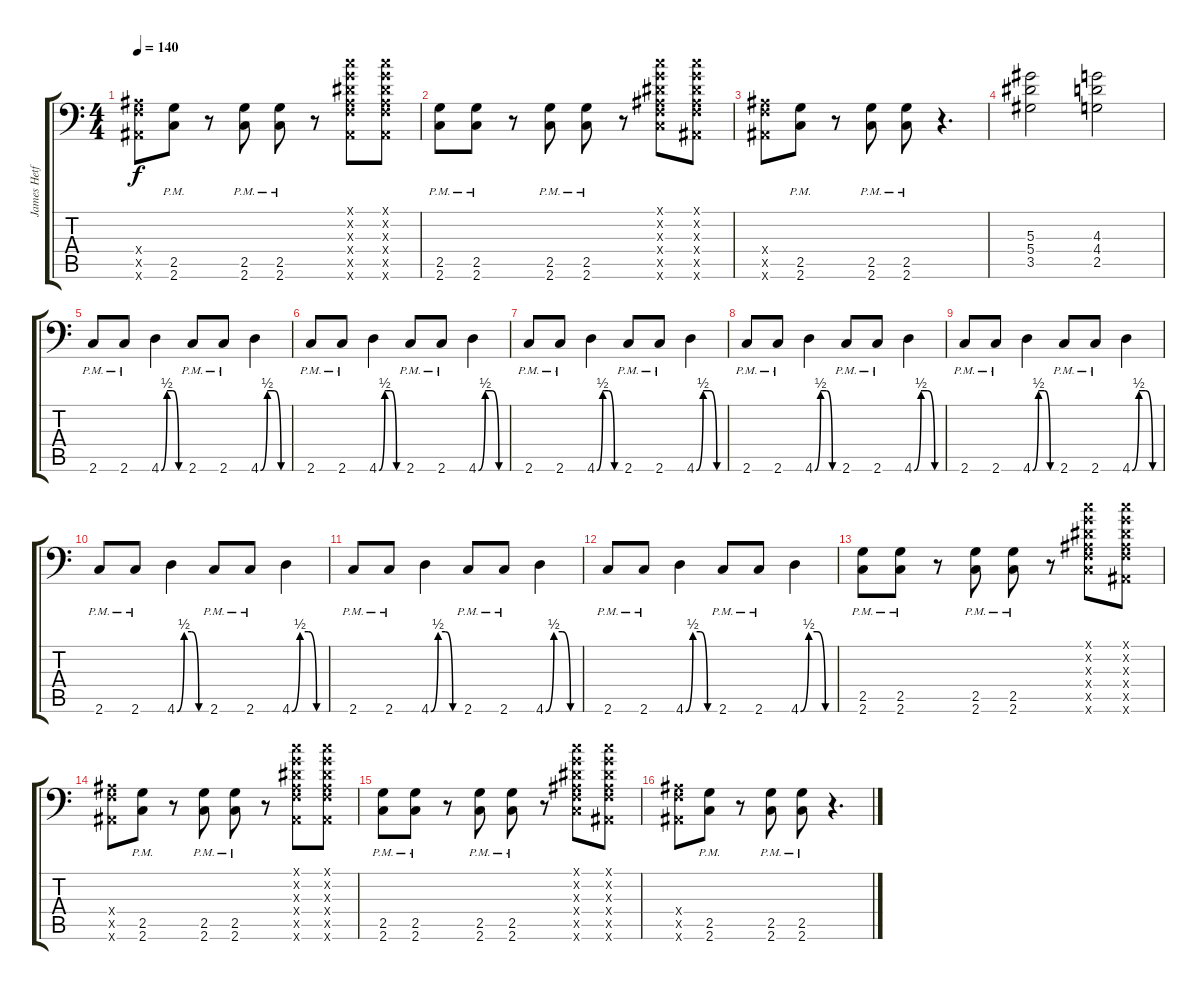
\track ("James Hetfield" "James Hetf") {instrument distortionguitar}
\staff {score tabs}
\tuning (C4 G3 Eb3 Bb2 F2 Bb1) {hide}
\ts (4 4)
\tempo 140
\clef f4
\ks c
(0.4{x} 0.5{x} 0.6{x}).8{dy f} (2.5{pm} 2.6).8 r.8 (2.5{pm} 2.6).8 (2.5{pm} 2.6).8 r.8 (0.1{x} 0.2{x} 0.3{x} 0.4{x} 0.5{x} 0.6{x}).8 (0.1{x} 0.2{x} 0.3{x} 0.4{x} 0.5{x} 0.6{x}).8 |
(2.5{pm} 2.6).8 (2.5{pm} 2.6).8 r.8 (2.5{pm} 2.6).8 (2.5{pm} 2.6).8 r.8 (0.1{x} 0.2{x} 0.3{x} 0.4{x} 0.5{x} 2.6{x}).8 (0.1{x} 0.2{x} 0.3{x} 0.4{x} 0.5{x} 0.6{x}).8 |
(0.4{x} 0.5{x} 0.6{x}).8 (2.5{pm} 2.6).8 r.8 (2.5{pm} 2.6).8 (2.5{pm} 2.6).8 r.4{d} |
(5.3 5.4 3.5).2 (4.3 4.4 2.5).2 |
2.6{pm}.8 2.6{pm}.8 4.6{be (custom 0 0 15 2 30 2 45 0 60 0)}.4 2.6{pm}.8 2.6{pm}.8 4.6{be (custom 0 0 15 2 30 2 45 0 60 0)}.4 |
2.6{pm}.8 2.6{pm}.8 4.6{be (custom 0 0 15 2 30 2 45 0 60 0)}.4 2.6{pm}.8 2.6{pm}.8 4.6{be (custom 0 0 15 2 30 2 45 0 60 0)}.4 |
2.6{pm}.8 2.6{pm}.8 4.6{be (custom 0 0 15 2 30 2 45 0 60 0)}.4 2.6{pm}.8 2.6{pm}.8 4.6{be (custom 0 0 15 2 30 2 45 0 60 0)}.4 |
2.6{pm}.8 2.6{pm}.8 4.6{be (custom 0 0 15 2 30 2 45 0 60 0)}.4 2.6{pm}.8 2.6{pm}.8 4.6{be (custom 0 0 15 2 30 2 45 0 60 0)}.4 |
2.6{pm}.8 2.6{pm}.8 4.6{be (custom 0 0 15 2 30 2 45 0 60 0)}.4 2.6{pm}.8 2.6{pm}.8 4.6{be (custom 0 0 15 2 30 2 45 0 60 0)}.4 |
2.6{pm}.8 2.6{pm}.8 4.6{be (custom 0 0 15 2 30 2 45 0 60 0)}.4 2.6{pm}.8 2.6{pm}.8 4.6{be (custom 0 0 15 2 30 2 45 0 60 0)}.4 |
2.6{pm}.8 2.6{pm}.8 4.6{be (custom 0 0 15 2 30 2 45 0 60 0)}.4 2.6{pm}.8 2.6{pm}.8 4.6{be (custom 0 0 15 2 30 2 45 0 60 0)}.4 |
2.6{pm}.8 2.6{pm}.8 4.6{be (custom 0 0 15 2 30 2 45 0 60 0)}.4 2.6{pm}.8 2.6{pm}.8 4.6{be (custom 0 0 15 2 30 2 45 0 60 0)}.4 |
(2.5{pm} 2.6).8 (2.5{pm} 2.6).8 r.8 (2.5{pm} 2.6).8 (2.5{pm} 2.6).8 r.8 (0.1{x} 0.2{x} 0.3{x} 0.4{x} 0.5{x} 2.6{x}).8 (0.1{x} 0.2{x} 0.3{x} 0.4{x} 0.5{x} 0.6{x}).8 |
(0.4{x} 0.5{x} 0.6{x}).8 (2.5{pm} 2.6).8 r.8 (2.5{pm} 2.6).8 (2.5{pm} 2.6).8 r.8 (0.1{x} 0.2{x} 0.3{x} 0.4{x} 0.5{x} 0.6{x}).8 (0.1{x} 0.2{x} 0.3{x} 0.4{x} 0.5{x} 0.6{x}).8 |
(2.5{pm} 2.6).8 (2.5{pm} 2.6).8 r.8 (2.5{pm} 2.6).8 (2.5{pm} 2.6).8 r.8 (0.1{x} 0.2{x} 0.3{x} 0.4{x} 0.5{x} 2.6{x}).8 (0.1{x} 0.2{x} 0.3{x} 0.4{x} 0.5{x} 0.6{x}).8 |
(0.4{x} 0.5{x} 0.6{x}).8 (2.5{pm} 2.6).8 r.8 (2.5{pm} 2.6).8 (2.5{pm} 2.6).8 r.4{d}
